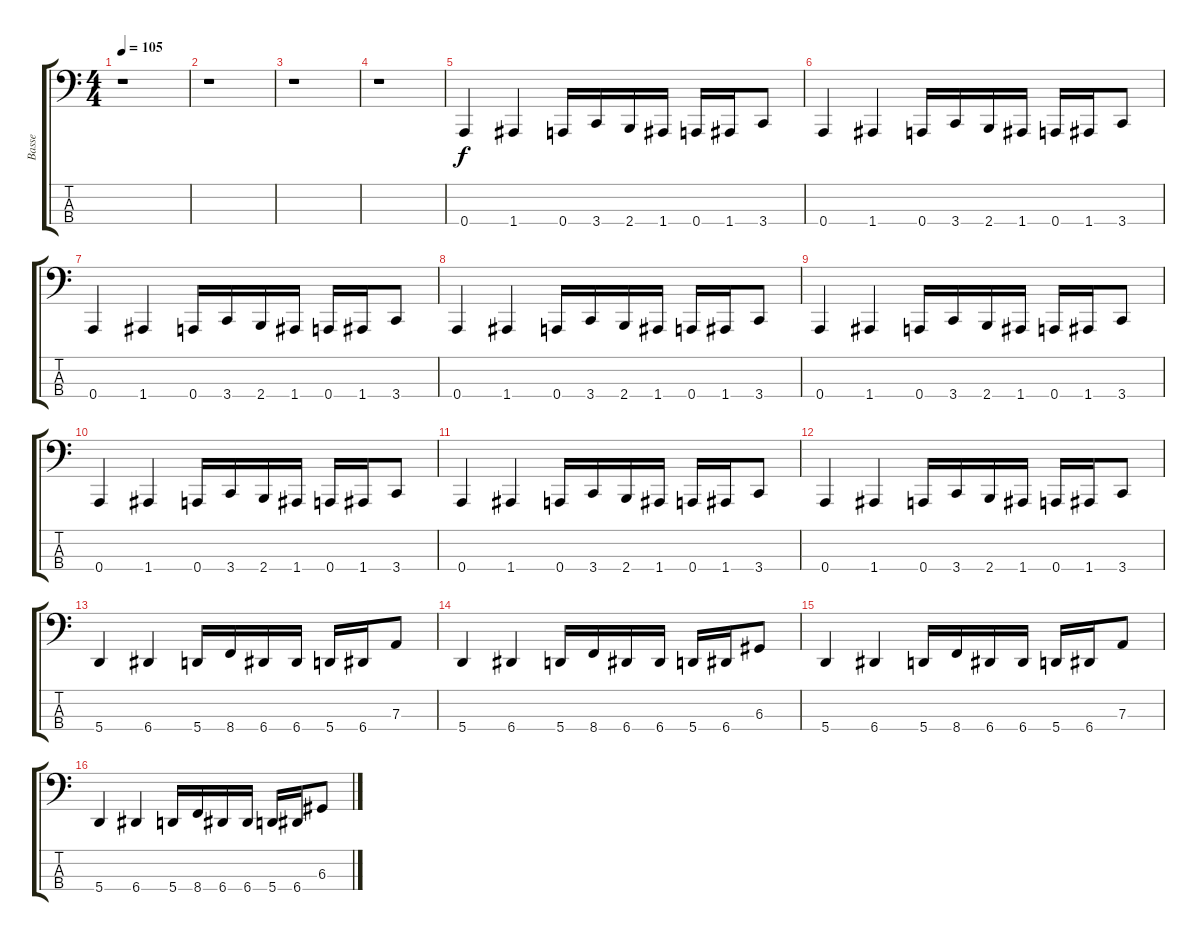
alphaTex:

\track ("Basse" "Basse") {instrument slapbass1}
\staff {score tabs}
\tuning (C2 G1 D1 A0) {hide}
\ts (4 4)
\tempo 105
\clef f4
\ks c
r.1{dy f instrument slapbass1} |
r.1 |
r.1 |
r.1 |
0.4.4 1.4.4 0.4.16 3.4.16 2.4.16 1.4.16 0.4.16 1.4.16 3.4.8 |
0.4.4 1.4.4 0.4.16 3.4.16 2.4.16 1.4.16 0.4.16 1.4.16 3.4.8 |
0.4.4 1.4.4 0.4.16 3.4.16 2.4.16 1.4.16 0.4.16 1.4.16 3.4.8 |
0.4.4 1.4.4 0.4.16 3.4.16 2.4.16 1.4.16 0.4.16 1.4.16 3.4.8 |
0.4.4 1.4.4 0.4.16 3.4.16 2.4.16 1.4.16 0.4.16 1.4.16 3.4.8 |
0.4.4 1.4.4 0.4.16 3.4.16 2.4.16 1.4.16 0.4.16 1.4.16 3.4.8 |
0.4.4 1.4.4 0.4.16 3.4.16 2.4.16 1.4.16 0.4.16 1.4.16 3.4.8 |
0.4.4 1.4.4 0.4.16 3.4.16 2.4.16 1.4.16 0.4.16 1.4.16 3.4.8 |
5.4.4 6.4.4 5.4.16 8.4.16 6.4.16 6.4.16 5.4.16 6.4.16 7.3.8 |
5.4.4 6.4.4 5.4.16 8.4.16 6.4.16 6.4.16 5.4.16 6.4.16 6.3.8 |
5.4.4 6.4.4 5.4.16 8.4.16 6.4.16 6.4.16 5.4.16 6.4.16 7.3.8 |
5.4.4 6.4.4 5.4.16 8.4.16 6.4.16 6.4.16 5.4.16 6.4.16 6.3.8
